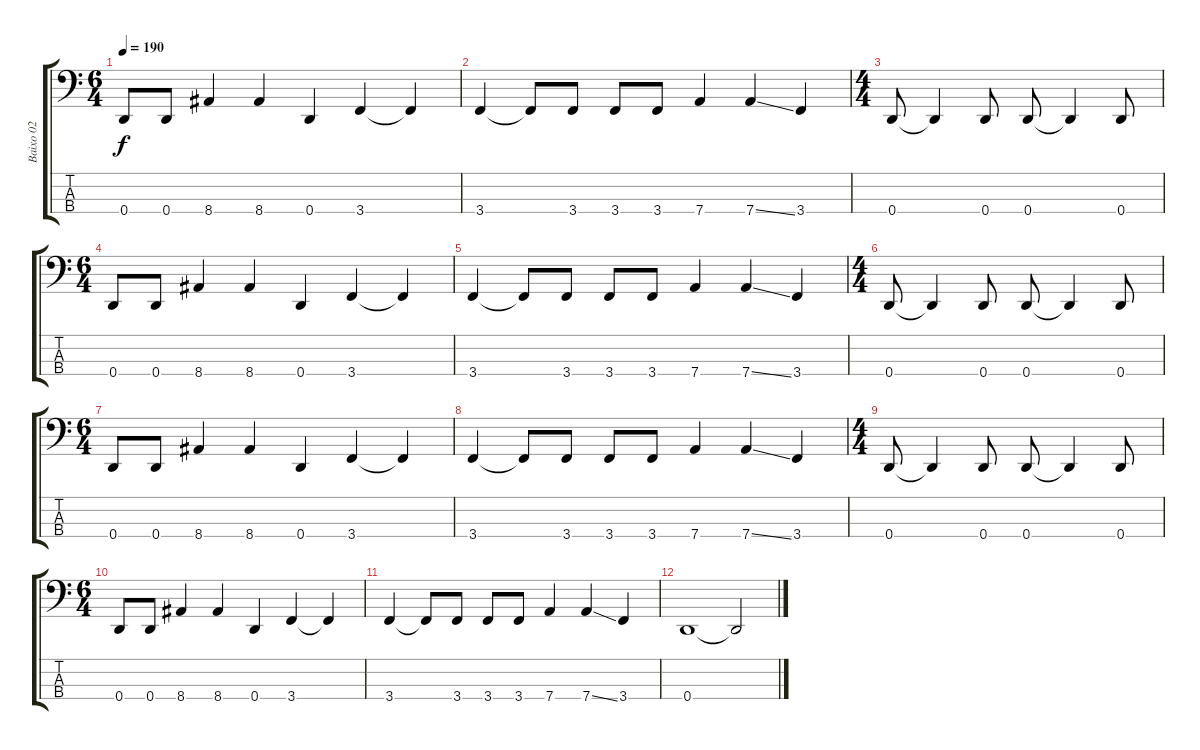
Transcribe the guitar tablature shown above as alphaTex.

\track ("Baixo 02" "Baixo 02") {instrument electricbasspick}
\staff {score tabs}
\tuning (G2 D2 A1 D1) {hide}
\ts (6 4)
\tempo 190
\clef f4
\ks c
0.4.8{dy f} 0.4.8 8.4.4 8.4.4 0.4.4 3.4.4 3.4{t}.4 |
3.4.4 3.4{t}.8 3.4.8 3.4.8 3.4.8 7.4.4 7.4{ss}.4 3.4.4 |
\ts (4 4)
0.4.8 0.4{t}.4 0.4.8 0.4.8 0.4{t}.4 0.4.8 |
\ts (6 4)
0.4.8 0.4.8 8.4.4 8.4.4 0.4.4 3.4.4 3.4{t}.4 |
3.4.4 3.4{t}.8 3.4.8 3.4.8 3.4.8 7.4.4 7.4{ss}.4 3.4.4 |
\ts (4 4)
0.4.8 0.4{t}.4 0.4.8 0.4.8 0.4{t}.4 0.4.8 |
\ts (6 4)
0.4.8 0.4.8 8.4.4 8.4.4 0.4.4 3.4.4 3.4{t}.4 |
3.4.4 3.4{t}.8 3.4.8 3.4.8 3.4.8 7.4.4 7.4{ss}.4 3.4.4 |
\ts (4 4)
0.4.8 0.4{t}.4 0.4.8 0.4.8 0.4{t}.4 0.4.8 |
\ts (6 4)
0.4.8 0.4.8 8.4.4 8.4.4 0.4.4 3.4.4 3.4{t}.4 |
3.4.4 3.4{t}.8 3.4.8 3.4.8 3.4.8 7.4.4 7.4{ss}.4 3.4.4 |
0.4.1 0.4{t}.2
